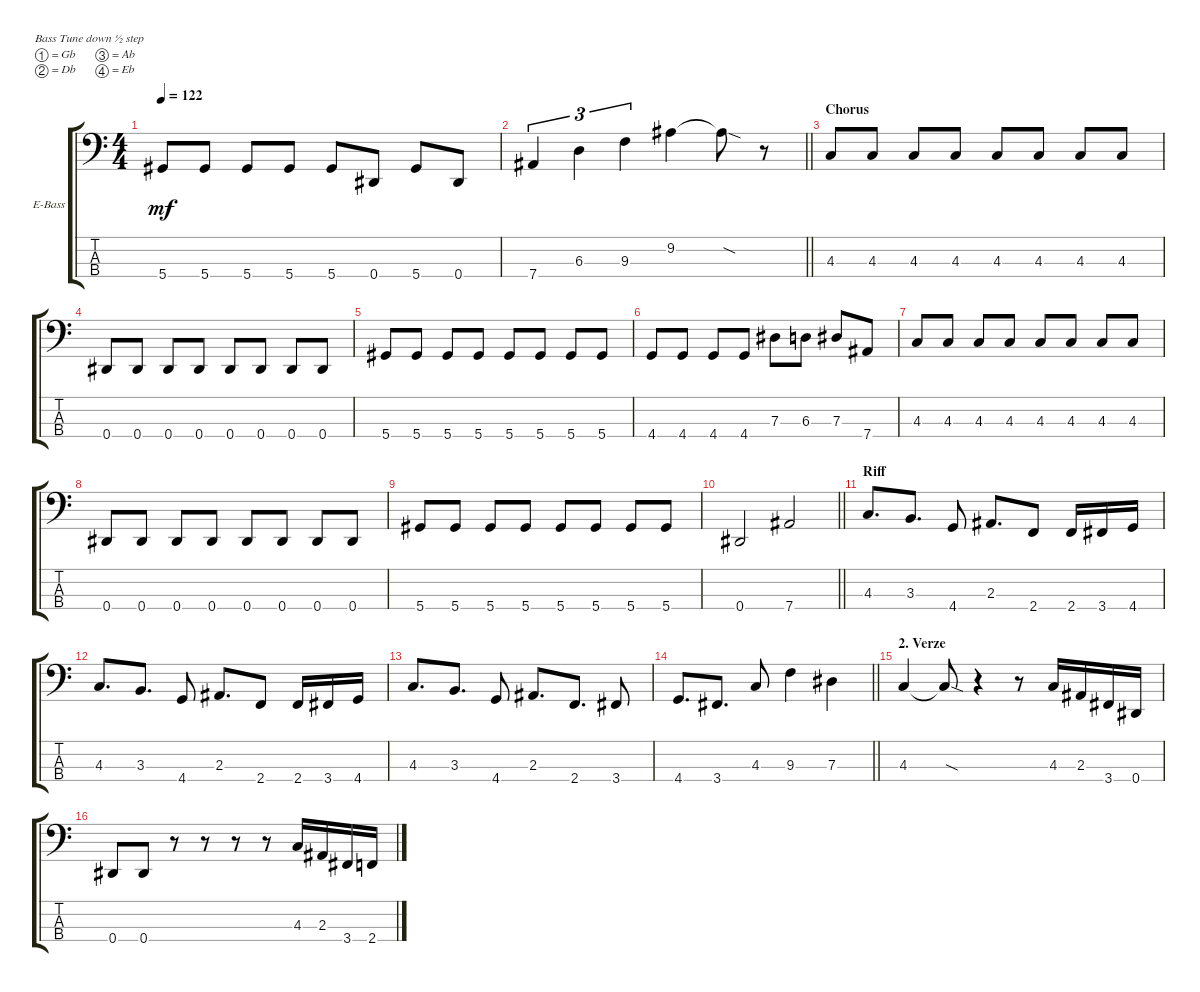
\bracketExtendMode groupsimilarinstruments
\firstSystemTrackNameOrientation horizontal
\otherSystemsTrackNameOrientation horizontal
\track ("Todd Kerns" "E-Bass") {instrument electricbassfinger}
\staff {score tabs}
\tuning (Gb2 Db2 Ab1 Eb1)
\ts (4 4)
\tempo 122
\clef f4
\ks c
5.4.8{dy mf} 5.4.8 5.4.8 5.4.8 5.4.8 0.4.8 5.4.8 0.4.8 |
\barLineRight lightlight
7.4.4{tu (3 2)} 6.3.4{tu (3 2)} 9.3.4{tu (3 2)} 9.2.4 9.2{sod t}.8 r.8 |
\section ("" "Chorus")
4.3.8 4.3.8 4.3.8 4.3.8 4.3.8 4.3.8 4.3.8 4.3.8 |
0.4.8 0.4.8 0.4.8 0.4.8 0.4.8 0.4.8 0.4.8 0.4.8 |
5.4.8 5.4.8 5.4.8 5.4.8 5.4.8 5.4.8 5.4.8 5.4.8 |
4.4.8 4.4.8 4.4.8 4.4.8 7.3.8 6.3.8 7.3.8 7.4.8 |
4.3.8 4.3.8 4.3.8 4.3.8 4.3.8 4.3.8 4.3.8 4.3.8 |
0.4.8 0.4.8 0.4.8 0.4.8 0.4.8 0.4.8 0.4.8 0.4.8 |
5.4.8 5.4.8 5.4.8 5.4.8 5.4.8 5.4.8 5.4.8 5.4.8 |
\barLineRight lightlight
0.4.2 7.4.2 |
\section ("" "Riff")
4.3.8{d} 3.3.8{d} 4.4.8 2.3.8{d} 2.4.8 2.4.16 3.4.16 4.4.16 |
4.3.8{d} 3.3.8{d} 4.4.8 2.3.8{d} 2.4.8 2.4.16 3.4.16 4.4.16 |
4.3.8{d} 3.3.8{d} 4.4.8 2.3.8{d} 2.4.8{d} 3.4.8 |
\barLineRight lightlight
4.4.8{d} 3.4.8{d} 4.3.8 9.3.4 7.3.4 |
\section ("" "2. Verze")
4.3.4 4.3{sod t}.8 r.4 r.8 4.3.16 2.3.16 3.4.16 0.4.16 |
0.4.8 0.4.8 r.8 r.8 r.8 r.8 4.3.16 2.3.16 3.4.16 2.4.16
